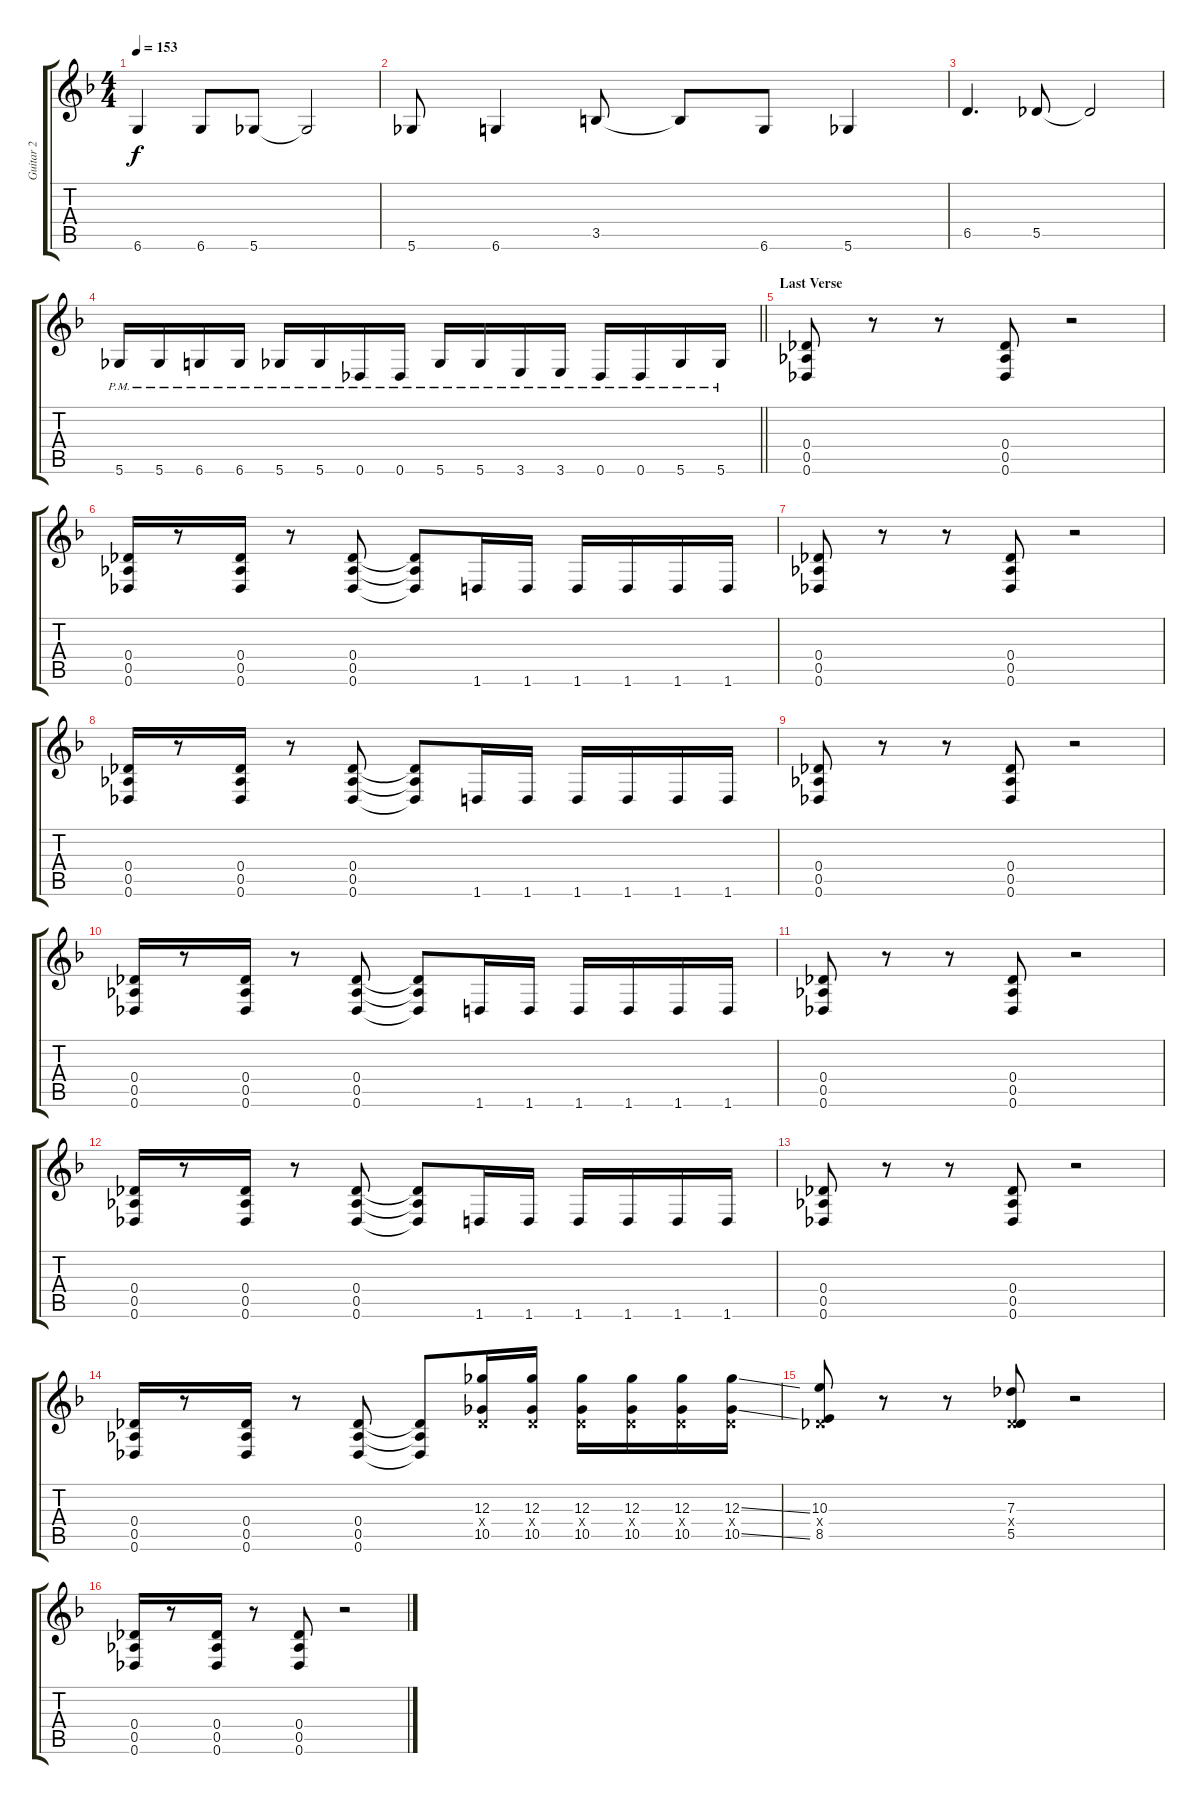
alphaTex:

\track ("Guitar 2" "Guitar 2") {instrument distortionguitar}
\staff {score tabs}
\tuning (Eb4 Bb3 Gb3 Db3 Ab2 Db2) {hide}
\ts (4 4)
\tempo 153
\clef g2
\ks dminor
6.6.4{dy f} 6.6.8 5.6.8 5.6{t}.2 |
5.6.8 6.6.4 3.5.8 3.5{t}.8 6.6.8 5.6.4 |
6.5.4{d} 5.5.8 5.5{t}.2 |
\barLineRight lightlight
5.6{pm}.16 5.6{pm}.16 6.6{pm}.16 6.6{pm}.16 5.6{pm}.16 5.6{pm}.16 0.6{pm}.16 0.6{pm}.16 5.6{pm}.16 5.6{pm}.16 3.6{pm}.16 3.6{pm}.16 0.6{pm}.16 0.6{pm}.16 5.6{pm}.16 5.6{pm}.16 |
\section ("" "Last Verse")
(0.4 0.5 0.6).8 r.8 r.8 (0.4 0.5 0.6).8 r.2 |
(0.4 0.5 0.6).16 r.8 (0.4 0.5 0.6).16 r.8 (0.4 0.5 0.6).8 (0.4{t} 0.5{t} 0.6{t}).8 1.6.16 1.6.16 1.6.16 1.6.16 1.6.16 1.6.16 |
(0.4 0.5 0.6).8 r.8 r.8 (0.4 0.5 0.6).8 r.2 |
(0.4 0.5 0.6).16 r.8 (0.4 0.5 0.6).16 r.8 (0.4 0.5 0.6).8 (0.4{t} 0.5{t} 0.6{t}).8 1.6.16 1.6.16 1.6.16 1.6.16 1.6.16 1.6.16 |
(0.4 0.5 0.6).8 r.8 r.8 (0.4 0.5 0.6).8 r.2 |
(0.4 0.5 0.6).16 r.8 (0.4 0.5 0.6).16 r.8 (0.4 0.5 0.6).8 (0.4{t} 0.5{t} 0.6{t}).8 1.6.16 1.6.16 1.6.16 1.6.16 1.6.16 1.6.16 |
(0.4 0.5 0.6).8 r.8 r.8 (0.4 0.5 0.6).8 r.2 |
(0.4 0.5 0.6).16 r.8 (0.4 0.5 0.6).16 r.8 (0.4 0.5 0.6).8 (0.4{t} 0.5{t} 0.6{t}).8 1.6.16 1.6.16 1.6.16 1.6.16 1.6.16 1.6.16 |
(0.4 0.5 0.6).8 r.8 r.8 (0.4 0.5 0.6).8 r.2 |
(0.4 0.5 0.6).16 r.8 (0.4 0.5 0.6).16 r.8 (0.4 0.5 0.6).8 (0.4{t} 0.5{t} 0.6{t}).8 (12.3 0.4{x} 10.5).16 (12.3 0.4{x} 10.5).16 (12.3 0.4{x} 10.5).16 (12.3 0.4{x} 10.5).16 (12.3 0.4{x} 10.5).16 (12.3{ss} 0.4{x} 10.5{ss}).16 |
(10.3 0.4{x} 8.5).8 r.8 r.8 (7.3 0.4{x} 5.5).8 r.2 |
(0.4 0.5 0.6).16 r.8 (0.4 0.5 0.6).16 r.8 (0.4 0.5 0.6).8 r.2
